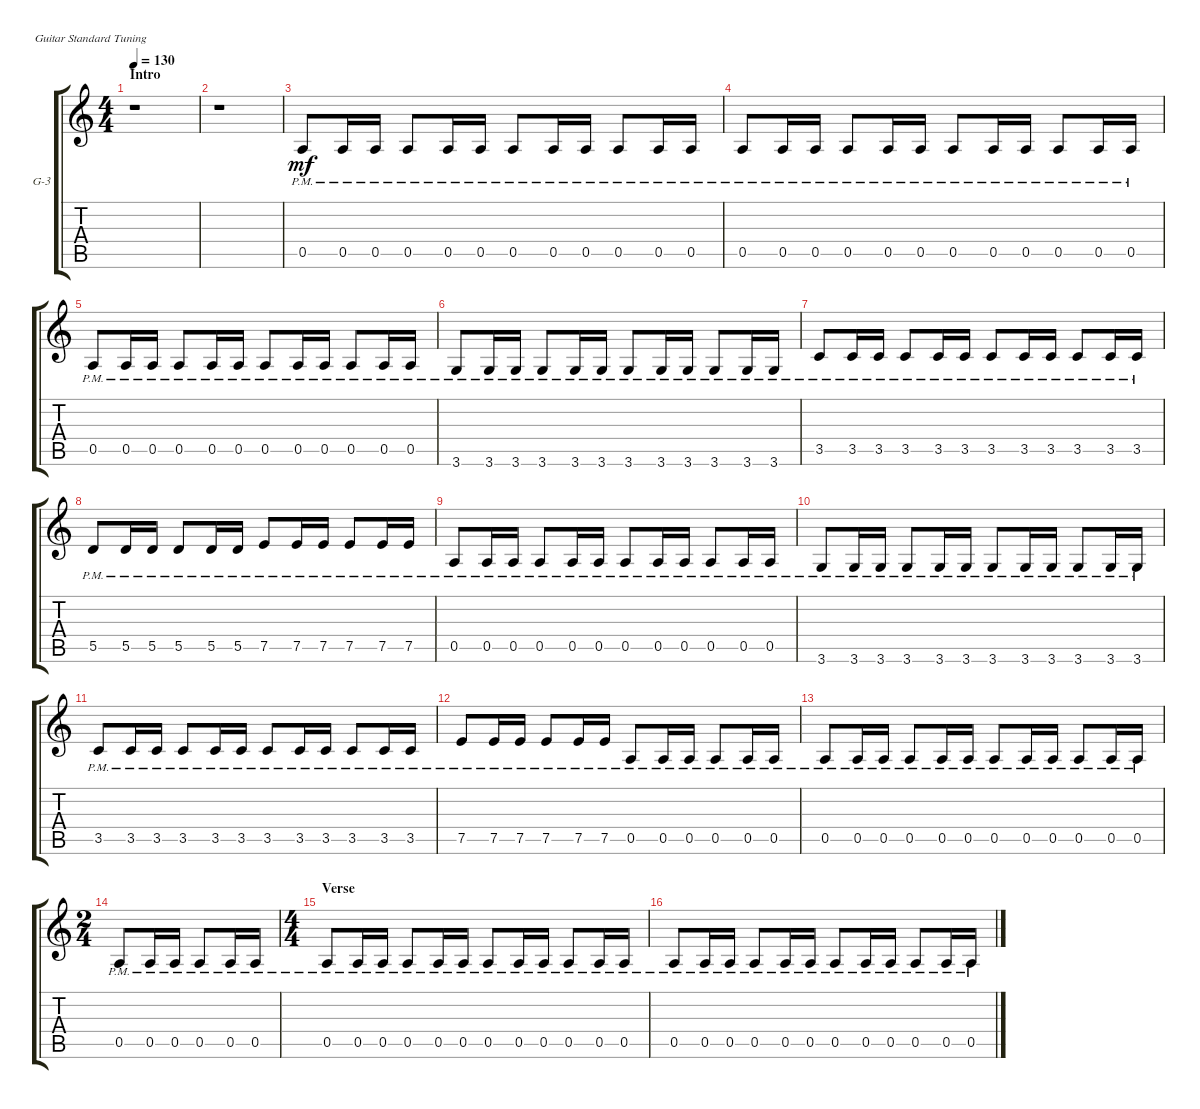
\defaultSystemsLayout 4
\bracketExtendMode groupsimilarinstruments
\firstSystemTrackNameOrientation horizontal
\otherSystemsTrackNameOrientation horizontal
\track ("Guitar 3" "G-3") {instrument distortionguitar}
\staff {score tabs}
\tuning (E4 B3 G3 D3 A2 E2)
\ts (4 4)
\section ("" "Intro")
\tempo 130
\clef g2
\scale
0.485477
\ks c
r.1{dy mf instrument distortionguitar} |
\scale
0.257261 r.1 |
\scale
0.257261 0.5{pm}.8 0.5{pm}.16 0.5{pm}.16 0.5{pm}.8 0.5{pm}.16 0.5{pm}.16 0.5{pm}.8 0.5{pm}.16 0.5{pm}.16 0.5{pm}.8 0.5{pm}.16 0.5{pm}.16 |
\scale
0.333333 0.5{pm}.8 0.5{pm}.16 0.5{pm}.16 0.5{pm}.8 0.5{pm}.16 0.5{pm}.16 0.5{pm}.8 0.5{pm}.16 0.5{pm}.16 0.5{pm}.8 0.5{pm}.16 0.5{pm}.16 |
\scale
0.333333 0.5{pm}.8 0.5{pm}.16 0.5{pm}.16 0.5{pm}.8 0.5{pm}.16 0.5{pm}.16 0.5{pm}.8 0.5{pm}.16 0.5{pm}.16 0.5{pm}.8 0.5{pm}.16 0.5{pm}.16 |
\scale
0.333333 3.6{pm}.8 3.6{pm}.16 3.6{pm}.16 3.6{pm}.8 3.6{pm}.16 3.6{pm}.16 3.6{pm}.8 3.6{pm}.16 3.6{pm}.16 3.6{pm}.8 3.6{pm}.16 3.6{pm}.16 |
3.5{pm}.8 3.5{pm}.16 3.5{pm}.16 3.5{pm}.8 3.5{pm}.16 3.5{pm}.16 3.5{pm}.8 3.5{pm}.16 3.5{pm}.16 3.5{pm}.8 3.5{pm}.16 3.5{pm}.16 |
5.5{pm}.8 5.5{pm}.16 5.5{pm}.16 5.5{pm}.8 5.5{pm}.16 5.5{pm}.16 7.5{pm}.8 7.5{pm}.16 7.5{pm}.16 7.5{pm}.8 7.5{pm}.16 7.5{pm}.16 |
0.5{pm}.8 0.5{pm}.16 0.5{pm}.16 0.5{pm}.8 0.5{pm}.16 0.5{pm}.16 0.5{pm}.8 0.5{pm}.16 0.5{pm}.16 0.5{pm}.8 0.5{pm}.16 0.5{pm}.16 |
3.6{pm}.8 3.6{pm}.16 3.6{pm}.16 3.6{pm}.8 3.6{pm}.16 3.6{pm}.16 3.6{pm}.8 3.6{pm}.16 3.6{pm}.16 3.6{pm}.8 3.6{pm}.16 3.6{pm}.16 |
3.5{pm}.8 3.5{pm}.16 3.5{pm}.16 3.5{pm}.8 3.5{pm}.16 3.5{pm}.16 3.5{pm}.8 3.5{pm}.16 3.5{pm}.16 3.5{pm}.8 3.5{pm}.16 3.5{pm}.16 |
7.5{pm}.8 7.5{pm}.16 7.5{pm}.16 7.5{pm}.8 7.5{pm}.16 7.5{pm}.16 0.5{pm}.8 0.5{pm}.16 0.5{pm}.16 0.5{pm}.8 0.5{pm}.16 0.5{pm}.16 |
0.5{pm}.8 0.5{pm}.16 0.5{pm}.16 0.5{pm}.8 0.5{pm}.16 0.5{pm}.16 0.5{pm}.8 0.5{pm}.16 0.5{pm}.16 0.5{pm}.8 0.5{pm}.16 0.5{pm}.16 |
\ts (2 4)
0.5{pm}.8 0.5{pm}.16 0.5{pm}.16 0.5{pm}.8 0.5{pm}.16 0.5{pm}.16 |
\ts (4 4)
\section ("" "Verse")
0.5{pm}.8 0.5{pm}.16 0.5{pm}.16 0.5{pm}.8 0.5{pm}.16 0.5{pm}.16 0.5{pm}.8 0.5{pm}.16 0.5{pm}.16 0.5{pm}.8 0.5{pm}.16 0.5{pm}.16 |
0.5{pm}.8 0.5{pm}.16 0.5{pm}.16 0.5{pm}.8 0.5{pm}.16 0.5{pm}.16 0.5{pm}.8 0.5{pm}.16 0.5{pm}.16 0.5{pm}.8 0.5{pm}.16 0.5{pm}.16
